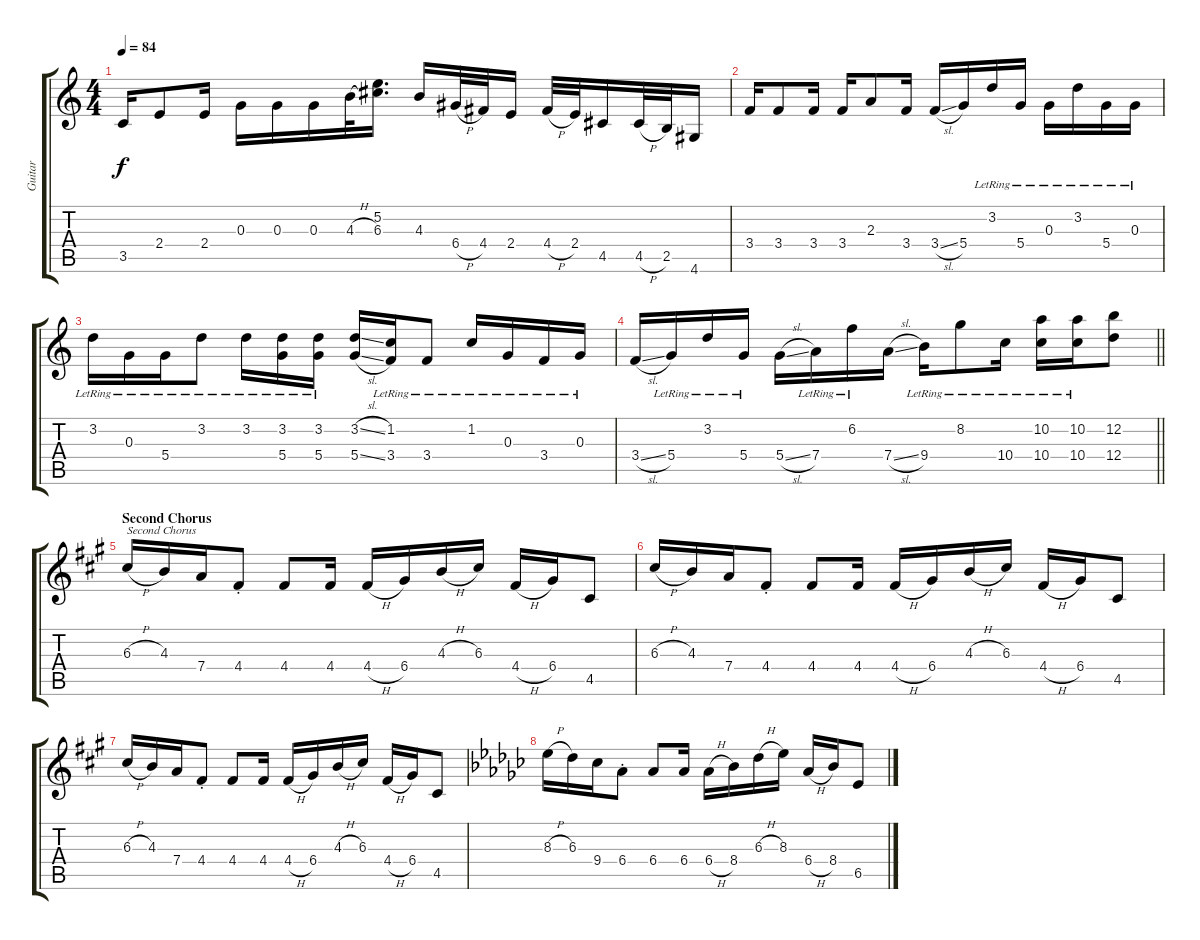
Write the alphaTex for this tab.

\track ("Guitar" "Guitar") {instrument overdrivenguitar}
\staff {score tabs}
\tuning (E4 B3 G3 D3 A2 E2) {hide}
\ts (4 4)
\tempo 84
\clef g2
\ks c
3.5.16{dy f} 2.4.8 2.4.16 0.3.16 0.3.16 0.3.16 4.3{h}.32 (5.2 6.3).16{d} 4.3.16 6.4{h}.32 4.4.32 2.4.16 4.4{h}.32 2.4.32 4.5.16 4.5{h}.32 2.5.32 4.6.16 |
3.4.16 3.4.8 3.4.16 3.4.16 2.3.8 3.4.16 3.4{sl}.16 5.4.16 3.2{lr}.16 5.4{lr}.16 0.3{lr}.16 3.2{lr}.16 5.4{lr}.16 0.3{lr}.16 |
3.2{lr}.16 0.3{lr}.16 5.4{lr}.16 3.2{lr}.8 3.2{lr}.16 (3.2{lr} 5.4{lr}).16 (3.2{lr} 5.4{lr}).16 (3.2{sl} 5.4{sl}).16 (1.2{lr} 3.4{lr}).16 3.4{lr}.8 1.2{lr}.16 0.3{lr}.16 3.4{lr}.16 0.3{lr}.16 |
\barLineRight lightlight
3.4{sl}.16 5.4{lr}.16 3.2{lr}.16 5.4{lr}.16 5.4{sl}.16 7.4{lr}.16 6.2{lr}.16 7.4{sl}.16 9.4{lr}.16 8.2{lr}.8 10.4{lr}.16 (10.2{lr} 10.4{lr}).16 (10.2{lr} 10.4{lr}).16 (12.2 12.4).8 |
\section ("" "Second Chorus")
\ks a
6.3{h}.16{txt "Second Chorus"} 4.3.16 7.4.16 4.4{st}.8 4.4.8 4.4.16 4.4{h}.16 6.4.16 4.3{h}.16 6.3.16 4.4{h}.16 6.4.16 4.5.8 |
6.3{h}.16 4.3.16 7.4.16 4.4{st}.8 4.4.8 4.4.16 4.4{h}.16 6.4.16 4.3{h}.16 6.3.16 4.4{h}.16 6.4.16 4.5.8 |
6.3{h}.16 4.3.16 7.4.16 4.4{st}.8 4.4.8 4.4.16 4.4{h}.16 6.4.16 4.3{h}.16 6.3.16 4.4{h}.16 6.4.16 4.5.8 |
\ks gb
8.3{h}.16 6.3.16 9.4.16 6.4{st}.8 6.4.8 6.4.16 6.4{h}.16 8.4.16 6.3{h}.16 8.3.16 6.4{h}.16 8.4.16 6.5.8
